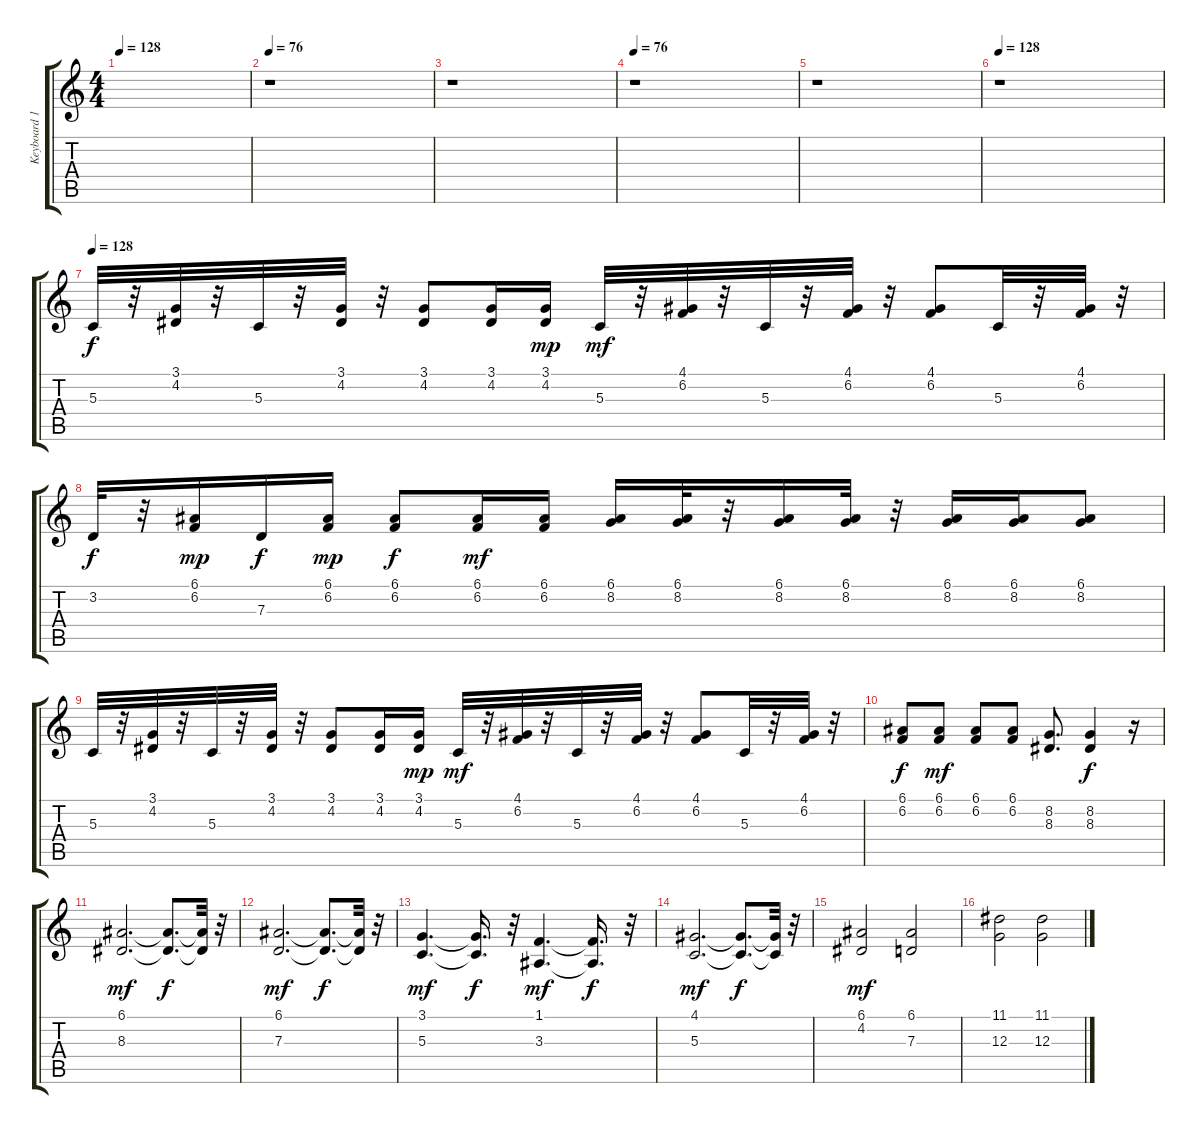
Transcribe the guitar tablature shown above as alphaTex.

\track ("Keyboard 1" "Keyboard 1") {instrument brightacousticpiano}
\staff {score tabs}
\tuning (E4 B3 G3 D3 A2 E2) {hide}
\ts (4 4)
\tempo 128
\tempo 76
\tempo 128
\clef g2
\ks c
|
\tempo 76
r.1 |
r.1 |
\tempo 76
r.1 |
r.1 |
\tempo 128
r.1 |
\tempo 128
5.3.32 r.32 (3.1 4.2).32 r.32 5.3.32 r.32 (3.1 4.2).32 r.32 (3.1 4.2).8 (3.1 4.2).16 (3.1 4.2).16{dy mp} 5.3.32{dy mf} r.32 (4.1 6.2).32 r.32 5.3.32 r.32 (4.1 6.2).32 r.32 (4.1 6.2).8 5.3.32 r.32 (4.1 6.2).32 r.32 |
3.2.32{dy f} r.32 (6.1 6.2).16{dy mp} 7.3.16{dy f} (6.1 6.2).16{dy mp} (6.1 6.2).8{dy f} (6.1 6.2).16{dy mf} (6.1 6.2).16 (6.1 8.2).16 (6.1 8.2).32 r.32 (6.1 8.2).16 (6.1 8.2).32 r.32 (6.1 8.2).16 (6.1 8.2).16 (6.1 8.2).8 |
5.3.32 r.32 (3.1 4.2).32 r.32 5.3.32 r.32 (3.1 4.2).32 r.32 (3.1 4.2).8 (3.1 4.2).16 (3.1 4.2).16{dy mp} 5.3.32{dy mf} r.32 (4.1 6.2).32 r.32 5.3.32 r.32 (4.1 6.2).32 r.32 (4.1 6.2).8 5.3.32 r.32 (4.1 6.2).32 r.32 |
(6.1 6.2).8{dy f} (6.1 6.2).8{dy mf} (6.1 6.2).8 (6.1 6.2).8 (8.2 8.3).8{d} (8.2 8.3).4{dy f} r.16 |
(6.1 8.3).2{d dy mf} (6.1{t} 8.3{t}).8{d dy f} (6.1{t} 8.3{t}).32 r.32 |
(6.1 7.3).2{d dy mf} (6.1{t} 7.3{t}).8{d dy f} (6.1{t} 7.3{t}).32 r.32 |
(3.1 5.3).4{d dy mf} (3.1{t} 5.3{t}).16{d dy f} r.32 (1.1 3.3).4{d dy mf} (1.1{t} 3.3{t}).16{d dy f} r.32 |
(4.1 5.3).2{d dy mf} (4.1{t} 5.3{t}).8{d dy f} (4.1{t} 5.3{t}).32 r.32 |
(6.1 4.2).2{dy mf} (6.1 7.3).2 |
(11.1 12.3).2 (11.1 12.3).2
